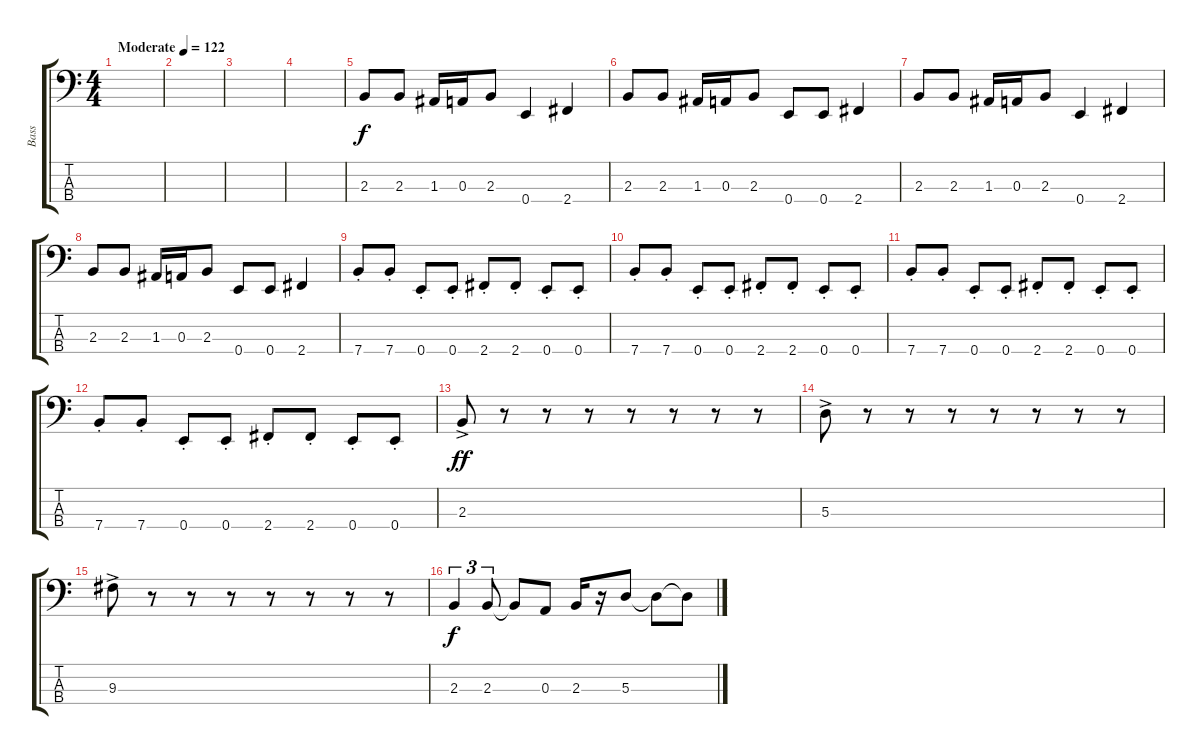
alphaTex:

\track ("Bass" "Bass") {instrument electricbasspick}
\staff {score tabs}
\tuning (G2 D2 A1 E1) {hide}
\ts (4 4)
\tempo (122 "Moderate")
\clef f4
\ks c
|
|
|
|
2.3.8 2.3.8 1.3.16 0.3.16 2.3.8 0.4.4 2.4.4 |
2.3.8 2.3.8 1.3.16 0.3.16 2.3.8 0.4.8 0.4.8 2.4.4 |
2.3.8 2.3.8 1.3.16 0.3.16 2.3.8 0.4.4 2.4.4 |
2.3.8 2.3.8 1.3.16 0.3.16 2.3.8 0.4.8 0.4.8 2.4.4 |
7.4{st}.8 7.4{st}.8 0.4{st}.8 0.4{st}.8 2.4{st}.8 2.4{st}.8 0.4{st}.8 0.4{st}.8 |
7.4{st}.8 7.4{st}.8 0.4{st}.8 0.4{st}.8 2.4{st}.8 2.4{st}.8 0.4{st}.8 0.4{st}.8 |
7.4{st}.8 7.4{st}.8 0.4{st}.8 0.4{st}.8 2.4{st}.8 2.4{st}.8 0.4{st}.8 0.4{st}.8 |
7.4{st}.8 7.4{st}.8 0.4{st}.8 0.4{st}.8 2.4{st}.8 2.4{st}.8 0.4{st}.8 0.4{st}.8 |
2.3{ac}.8{dy ff} r.8 r.8 r.8 r.8 r.8 r.8 r.8 |
5.3{ac}.8 r.8 r.8 r.8 r.8 r.8 r.8 r.8 |
9.3{ac}.8 r.8 r.8 r.8 r.8 r.8 r.8 r.8 |
2.3.4{tu (3 2) dy f} 2.3.8{tu (3 2)} 2.3{t}.8 0.3.8 2.3.16 r.16 5.3.8 5.3{t}.8 5.3{t}.8
